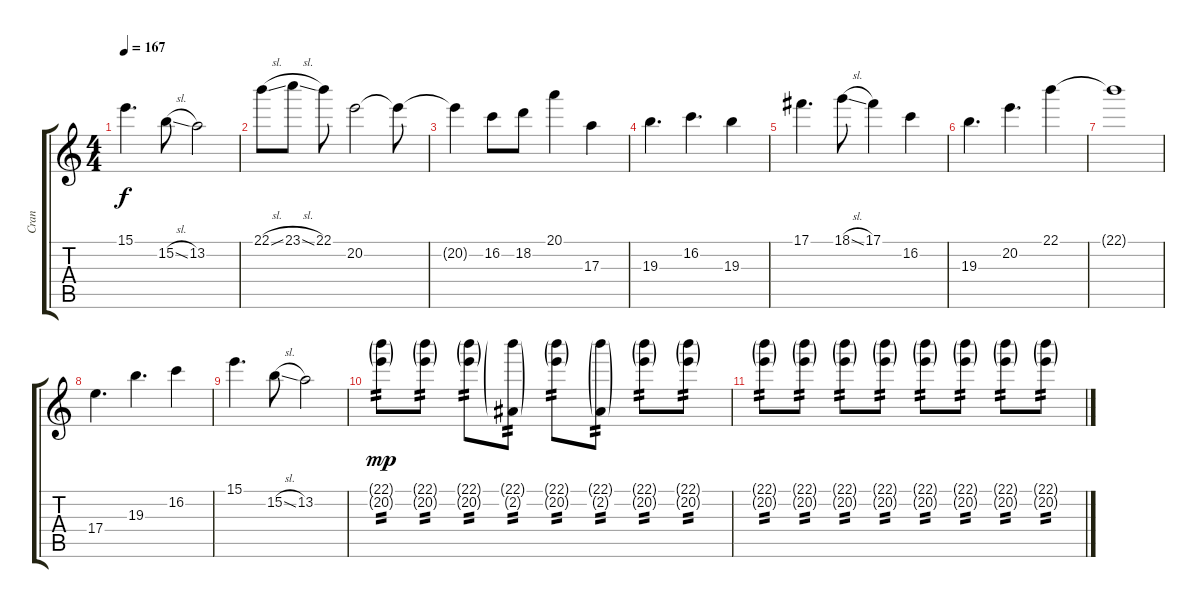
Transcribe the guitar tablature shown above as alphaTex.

\track ("Cran" "Cran") {instrument distortionguitar}
\staff {score tabs}
\tuning (Db4 Ab3 E3 B2 Gb2 B1) {hide}
\ts (4 4)
\tempo 167
\clef g2
\ks c
15.1.4{d dy f} 15.2{sl}.8 13.2.2 |
22.1{sl}.8 23.1{sl}.8 22.1.8 20.2.2 20.2{t}.8 |
20.2{t}.4 16.2.8 18.2.8 20.1.4 17.3.4 |
19.3.4{d} 16.2.4{d} 19.3.4 |
17.1.4{d} 18.1{sl}.8 17.1.4 16.2.4 |
19.3.4{d} 20.2.4{d} 22.1.4 |
22.1{t}.1 |
17.4.4{d} 19.3.4{d} 16.2.4 |
15.1.4{d} 15.2{sl}.8 13.2.2 |
(22.1{g} 20.2{g}).8{tp 2 dy mp volume 0} (22.1{g} 20.2{g}).8{tp 2} (22.1{g} 20.2{g}).8{tp 2} (22.1{g} 2.2{g}).8{tp 2} (22.1{g} 20.2{g}).8{tp 2} (22.1{g} 2.2{g}).8{tp 2} (22.1{g} 20.2{g}).8{tp 2} (22.1{g} 20.2{g}).8{tp 2} |
(22.1{g} 20.2{g}).8{tp 2} (22.1{g} 20.2{g}).8{tp 2} (22.1{g} 20.2{g}).8{tp 2} (22.1{g} 20.2{g}).8{tp 2} (22.1{g} 20.2{g}).8{tp 2} (22.1{g} 20.2{g}).8{tp 2} (22.1{g} 20.2{g}).8{tp 2} (22.1{g} 20.2{g}).8{tp 2}
